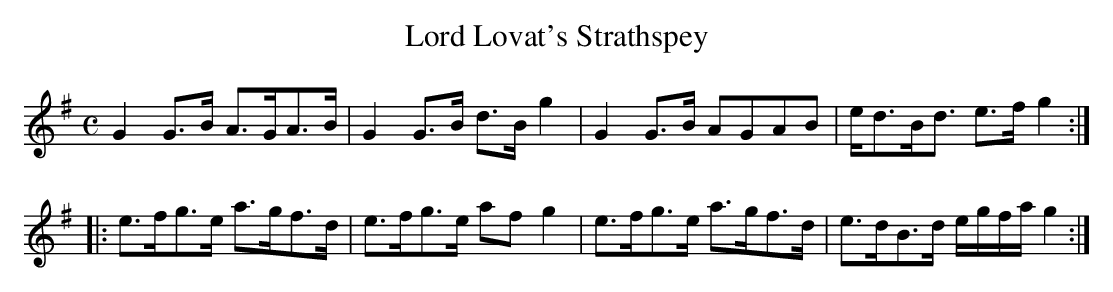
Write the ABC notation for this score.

X:1
T:Lord Lovat's Strathspey
M:C
L:1/8
K:G
G2 G>B A>GA>B|G2 G>B d>B g2|G2 G>B AGAB|e<dB<d e>f g2:|
|:e>fg>e a>gf>d|e>fg>e af g2|e>fg>e a>gf>d|e>dB>d e/g/f/a/ g2:|
